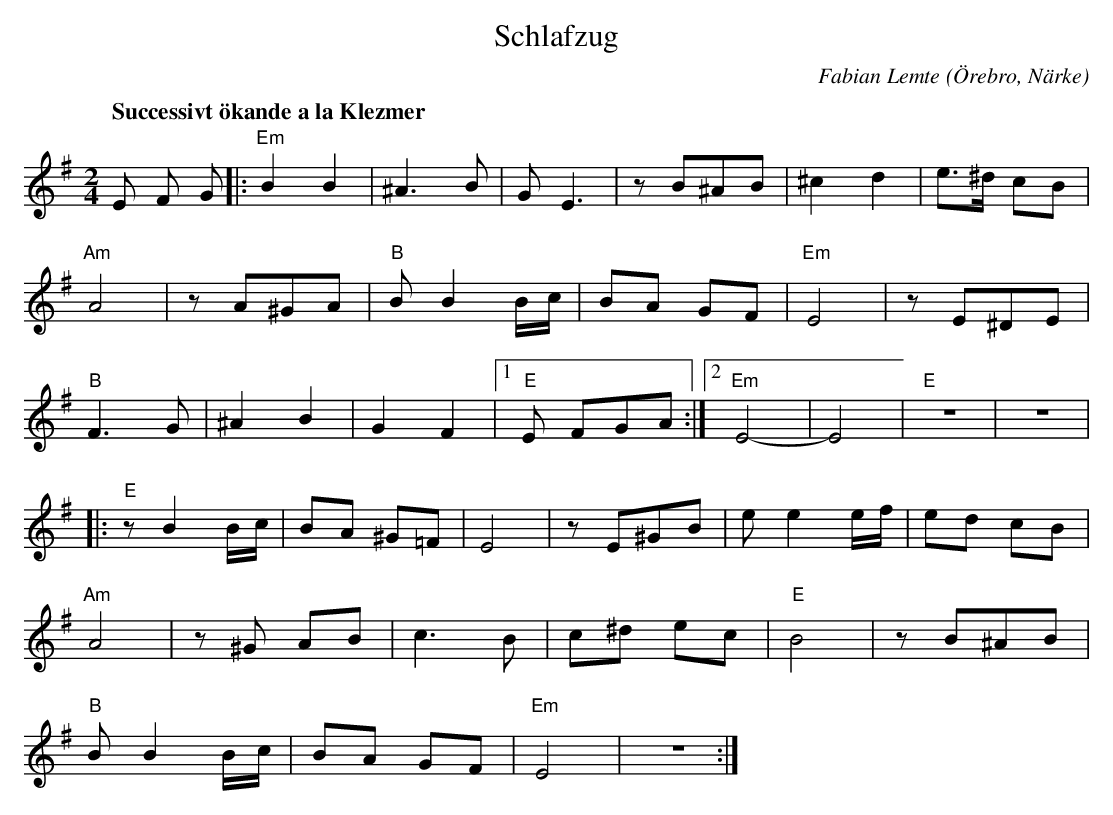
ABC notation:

X:1
T:Schlafzug
O:Örebro, Närke
C:Fabian Lemte
Q:"Successivt ökande a la Klezmer"
M:2/4
L:1/8
K:Em
E F G |:"Em" B2 B2 | ^A3B | GE3 | zB^AB | ^c2 d2 | e>^d cB |
"Am" A4 | zA^GA |"B" B B2 B/2c/2 | BA GF |"Em" E4 | zE^DE |
"B" F3G | ^A2 B2 | G2 F2 |1"E" E FGA :|2"Em" E4- | E4 |"E" z4 | z4 |
|:"E" zB2 B/2c/2 | BA ^G=F | E4 | zE^GB | e e2 e/2f/2| ed cB |
"Am" A4 | z^G AB | c3B | c^d ec |"E" B4 | zB^AB |
"B" B B2 B/2c/2 | BA GF |"Em" E4 | z4 :|
